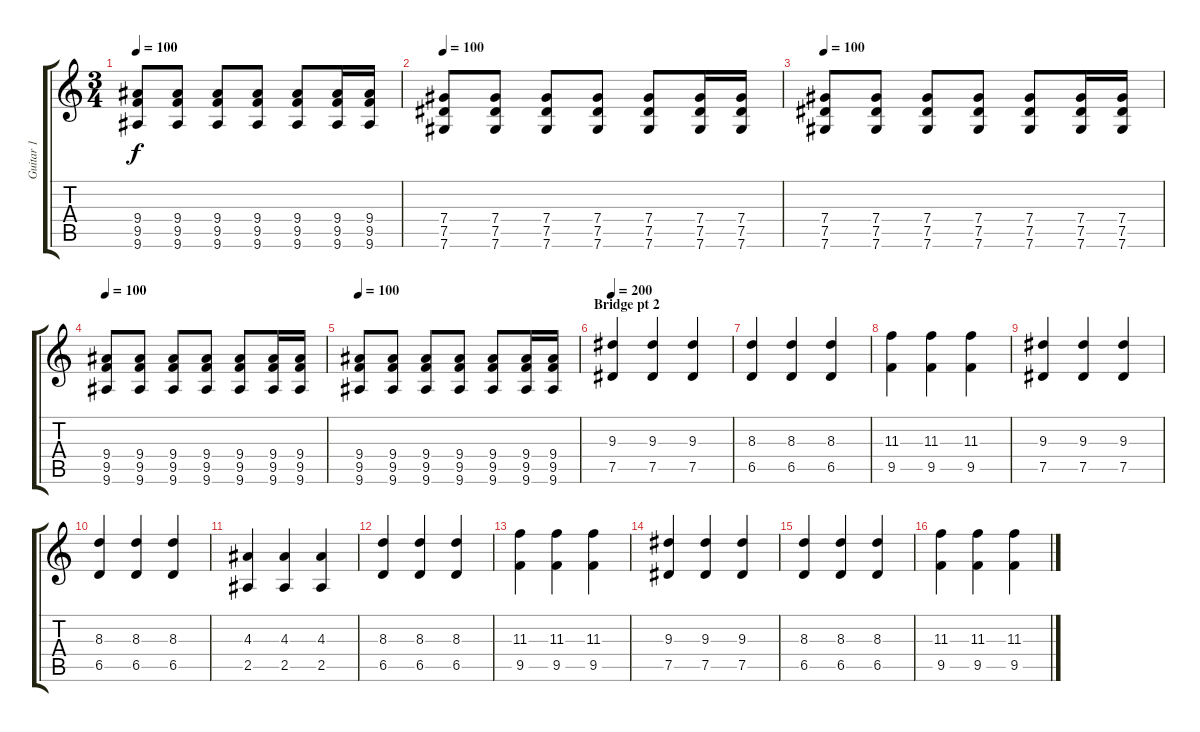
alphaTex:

\track ("Guitar 1" "Guitar 1") {instrument distortionguitar}
\staff {score tabs}
\tuning (Eb4 Bb3 Gb3 Db3 Ab2 Db2) {hide}
\ts (3 4)
\tempo 100
\clef g2
\ks c
(9.4 9.5 9.6).8{dy f} (9.4 9.5 9.6).8 (9.4 9.5 9.6).8 (9.4 9.5 9.6).8 (9.4 9.5 9.6).8 (9.4 9.5 9.6).16 (9.4 9.5 9.6).16 |
\tempo 100
(7.4 7.5 7.6).8 (7.4 7.5 7.6).8 (7.4 7.5 7.6).8 (7.4 7.5 7.6).8 (7.4 7.5 7.6).8 (7.4 7.5 7.6).16 (7.4 7.5 7.6).16 |
\tempo 100
(7.4 7.5 7.6).8 (7.4 7.5 7.6).8 (7.4 7.5 7.6).8 (7.4 7.5 7.6).8 (7.4 7.5 7.6).8 (7.4 7.5 7.6).16 (7.4 7.5 7.6).16 |
\tempo 100
(9.4 9.5 9.6).8 (9.4 9.5 9.6).8 (9.4 9.5 9.6).8 (9.4 9.5 9.6).8 (9.4 9.5 9.6).8 (9.4 9.5 9.6).16 (9.4 9.5 9.6).16 |
\tempo 100
(9.4 9.5 9.6).8 (9.4 9.5 9.6).8 (9.4 9.5 9.6).8 (9.4 9.5 9.6).8 (9.4 9.5 9.6).8 (9.4 9.5 9.6).16 (9.4 9.5 9.6).16 |
\section ("" "Bridge pt 2")
\tempo 200
(9.3 7.5).4 (9.3 7.5).4 (9.3 7.5).4 |
(8.3 6.5).4 (8.3 6.5).4 (8.3 6.5).4 |
(11.3 9.5).4 (11.3 9.5).4 (11.3 9.5).4 |
(9.3 7.5).4 (9.3 7.5).4 (9.3 7.5).4 |
(8.3 6.5).4 (8.3 6.5).4 (8.3 6.5).4 |
(4.3 2.5).4 (4.3 2.5).4 (4.3 2.5).4 |
(8.3 6.5).4 (8.3 6.5).4 (8.3 6.5).4 |
(11.3 9.5).4 (11.3 9.5).4 (11.3 9.5).4 |
(9.3 7.5).4 (9.3 7.5).4 (9.3 7.5).4 |
(8.3 6.5).4 (8.3 6.5).4 (8.3 6.5).4 |
(11.3 9.5).4 (11.3 9.5).4 (11.3 9.5).4
